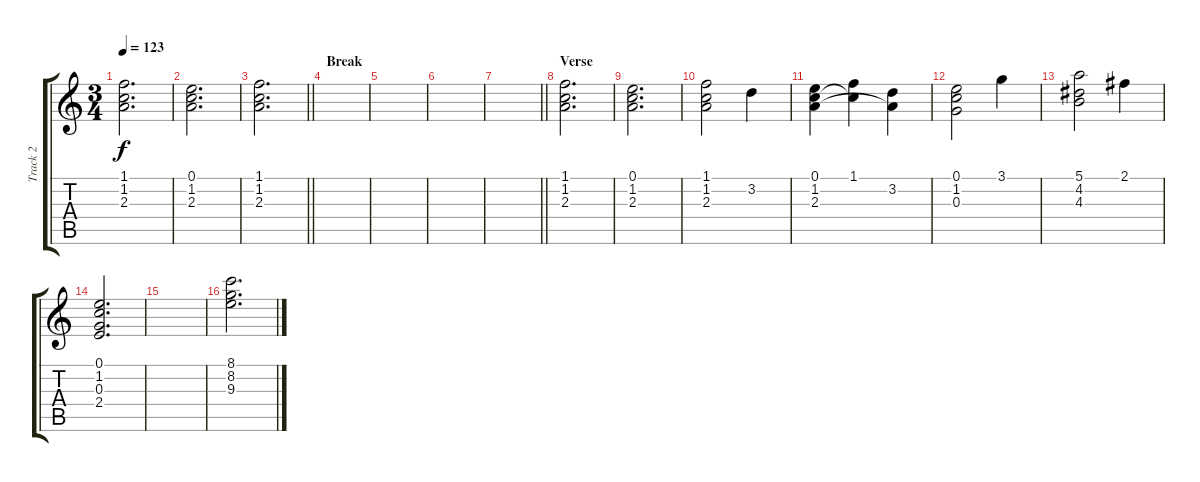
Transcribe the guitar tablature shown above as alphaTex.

\track ("Track 2" "Track 2") {instrument acousticguitarsteel}
\staff {score tabs}
\tuning (E4 B3 G3 D3 A2 E2) {hide}
\ts (3 4)
\tempo 123
\clef g2
\ks c
(1.1 1.2 2.3).2{d dy f} |
(0.1 1.2 2.3).2{d} |
\barLineRight lightlight
(1.1 1.2 2.3).2{d} |
\section ("" "Break")
|
|
|
\barLineRight lightlight
|
\section ("" "Verse")
(1.1 1.2 2.3).2{d} |
(0.1 1.2 2.3).2{d} |
(1.1 1.2 2.3).2 3.2.4 |
(0.1 1.2 2.3).4 (1.1 1.2{t}).4 (3.2 2.3{t}).4 |
(0.1 1.2 0.3).2 3.1.4 |
(5.1 4.2 4.3).2 2.1.4 |
(0.1 1.2 0.3 2.4).2{d} |
|
(8.1 8.2 9.3).2{d}
